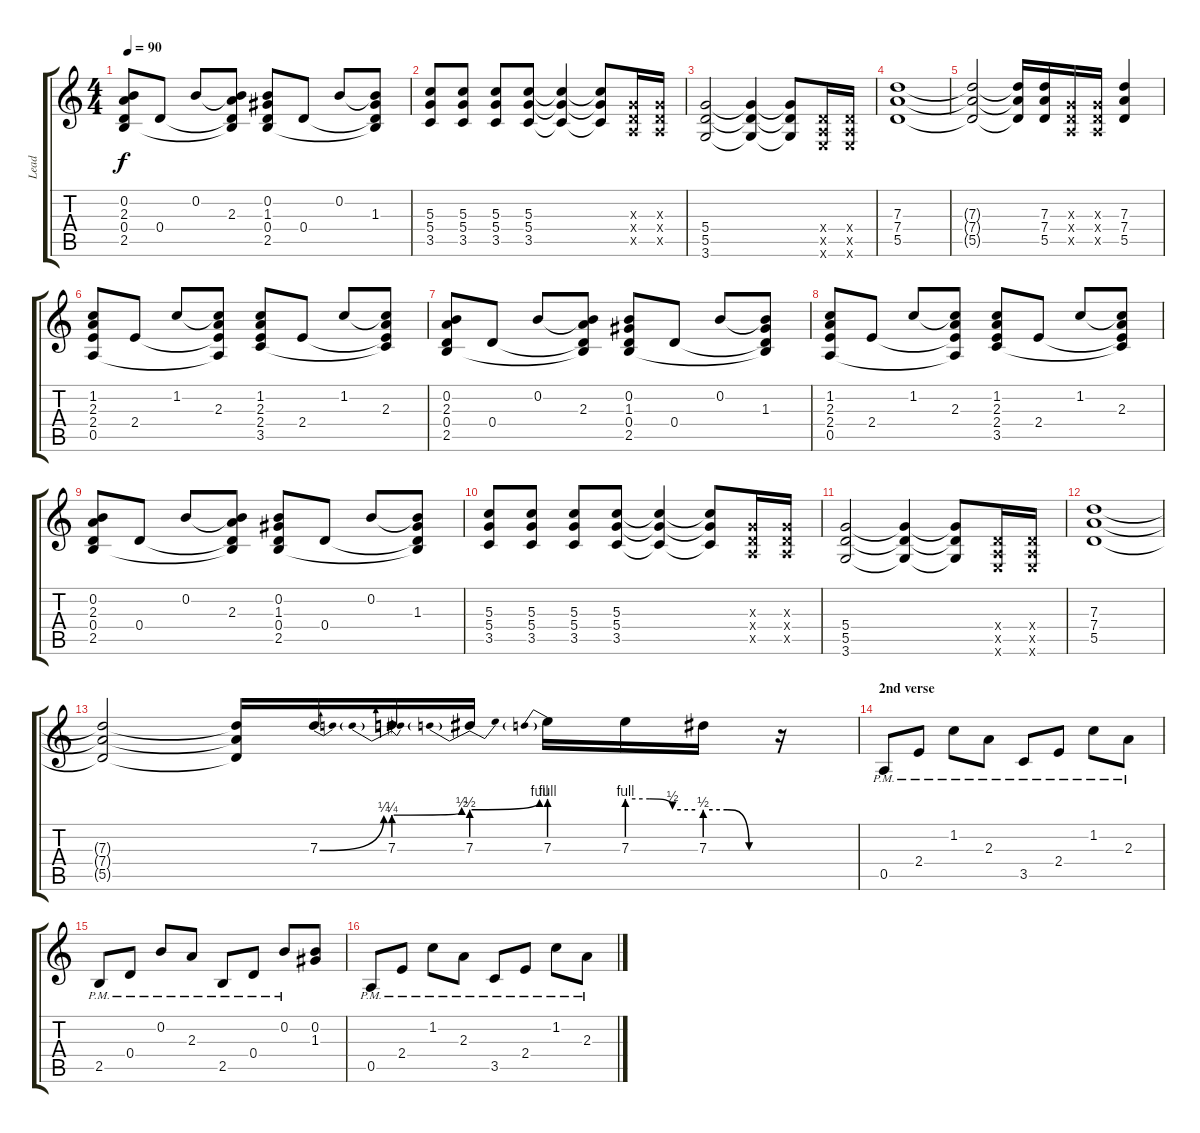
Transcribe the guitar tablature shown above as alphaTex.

\track ("Lead" "Lead") {instrument distortionguitar}
\staff {score tabs}
\tuning (E4 B3 G3 D3 A2 E2) {hide}
\ts (4 4)
\tempo 90
\clef g2
\ks c
(0.2 2.3 0.4 2.5).8{dy f} 0.4.8 0.2.8 (0.2{t} 2.3 0.4{t} 2.5{t}).8 (0.2 1.3 0.4 2.5).8 0.4.8 0.2.8 (0.2{t} 1.3 0.4{t} 2.5{t}).8 |
(5.3 5.4 3.5).8 (5.3 5.4 3.5).8 (5.3 5.4 3.5).8 (5.3 5.4 3.5).8 (5.3{t} 5.4{t} 3.5{t}).4 (5.3{t} 5.4{t} 3.5{t}).8 (0.3{x} 0.4{x} 0.5{x}).16 (0.3{x} 0.4{x} 0.5{x}).16 |
(5.4 5.5 3.6).2 (5.4{t} 5.5{t} 3.6{t}).4 (5.4{t} 5.5{t} 3.6{t}).8 (0.4{x} 0.5{x} 0.6{x}).16 (0.4{x} 0.5{x} 0.6{x}).16 |
(7.3 7.4 5.5).1 |
(7.3{t} 7.4{t} 5.5{t}).2 (7.3{t} 7.4{t} 5.5{t}).16 (7.3 7.4 5.5).16 (0.3{x} 0.4{x} 0.5{x}).16 (0.3{x} 0.4{x} 0.5{x}).16 (7.3 7.4 5.5).4 |
(1.2 2.3 2.4 0.5).8 2.4.8 1.2.8 (1.2{t} 2.3 2.4{t} 0.5{t}).8 (1.2 2.3 2.4 3.5).8 2.4.8 1.2.8 (1.2{t} 2.3 2.4{t} 3.5{t}).8 |
(0.2 2.3 0.4 2.5).8 0.4.8 0.2.8 (0.2{t} 2.3 0.4{t} 2.5{t}).8 (0.2 1.3 0.4 2.5).8 0.4.8 0.2.8 (0.2{t} 1.3 0.4{t} 2.5{t}).8 |
(1.2 2.3 2.4 0.5).8 2.4.8 1.2.8 (1.2{t} 2.3 2.4{t} 0.5{t}).8 (1.2 2.3 2.4 3.5).8 2.4.8 1.2.8 (1.2{t} 2.3 2.4{t} 3.5{t}).8 |
(0.2 2.3 0.4 2.5).8 0.4.8 0.2.8 (0.2{t} 2.3 0.4{t} 2.5{t}).8 (0.2 1.3 0.4 2.5).8 0.4.8 0.2.8 (0.2{t} 1.3 0.4{t} 2.5{t}).8 |
(5.3 5.4 3.5).8 (5.3 5.4 3.5).8 (5.3 5.4 3.5).8 (5.3 5.4 3.5).8 (5.3{t} 5.4{t} 3.5{t}).4 (5.3{t} 5.4{t} 3.5{t}).8 (0.3{x} 0.4{x} 0.5{x}).16 (0.3{x} 0.4{x} 0.5{x}).16 |
(5.4 5.5 3.6).2 (5.4{t} 5.5{t} 3.6{t}).4 (5.4{t} 5.5{t} 3.6{t}).8 (0.4{x} 0.5{x} 0.6{x}).16 (0.4{x} 0.5{x} 0.6{x}).16 |
(7.3 7.4 5.5).1 |
(7.3{t} 7.4{t} 5.5{t}).2 (7.3{t} 7.4{t} 5.5{t}).16 7.3{be (bend 0 0 60 1)}.16 7.3{be (prebendbend 0 1 60 2)}.16 7.3{be (prebendbend 0 2 60 4)}.16 7.3{be (prebend 0 4 60 4)}.16 7.3{be (custom 0 4 20 4 40 2 60 2)}.16 7.3{be (custom 0 2 20 2 40 0 60 0)}.16 r.16 |
\section ("" "2nd verse")
0.5{pm}.8 2.4{pm}.8 1.2{pm}.8 2.3{pm}.8 3.5{pm}.8 2.4{pm}.8 1.2{pm}.8 2.3{pm}.8 |
2.5{pm}.8 0.4{pm}.8 0.2{pm}.8 2.3{pm}.8 2.5{pm}.8 0.4{pm}.8 0.2{pm}.8 (0.2 1.3).8 |
0.5{pm}.8 2.4{pm}.8 1.2{pm}.8 2.3{pm}.8 3.5{pm}.8 2.4{pm}.8 1.2{pm}.8 2.3{pm}.8
